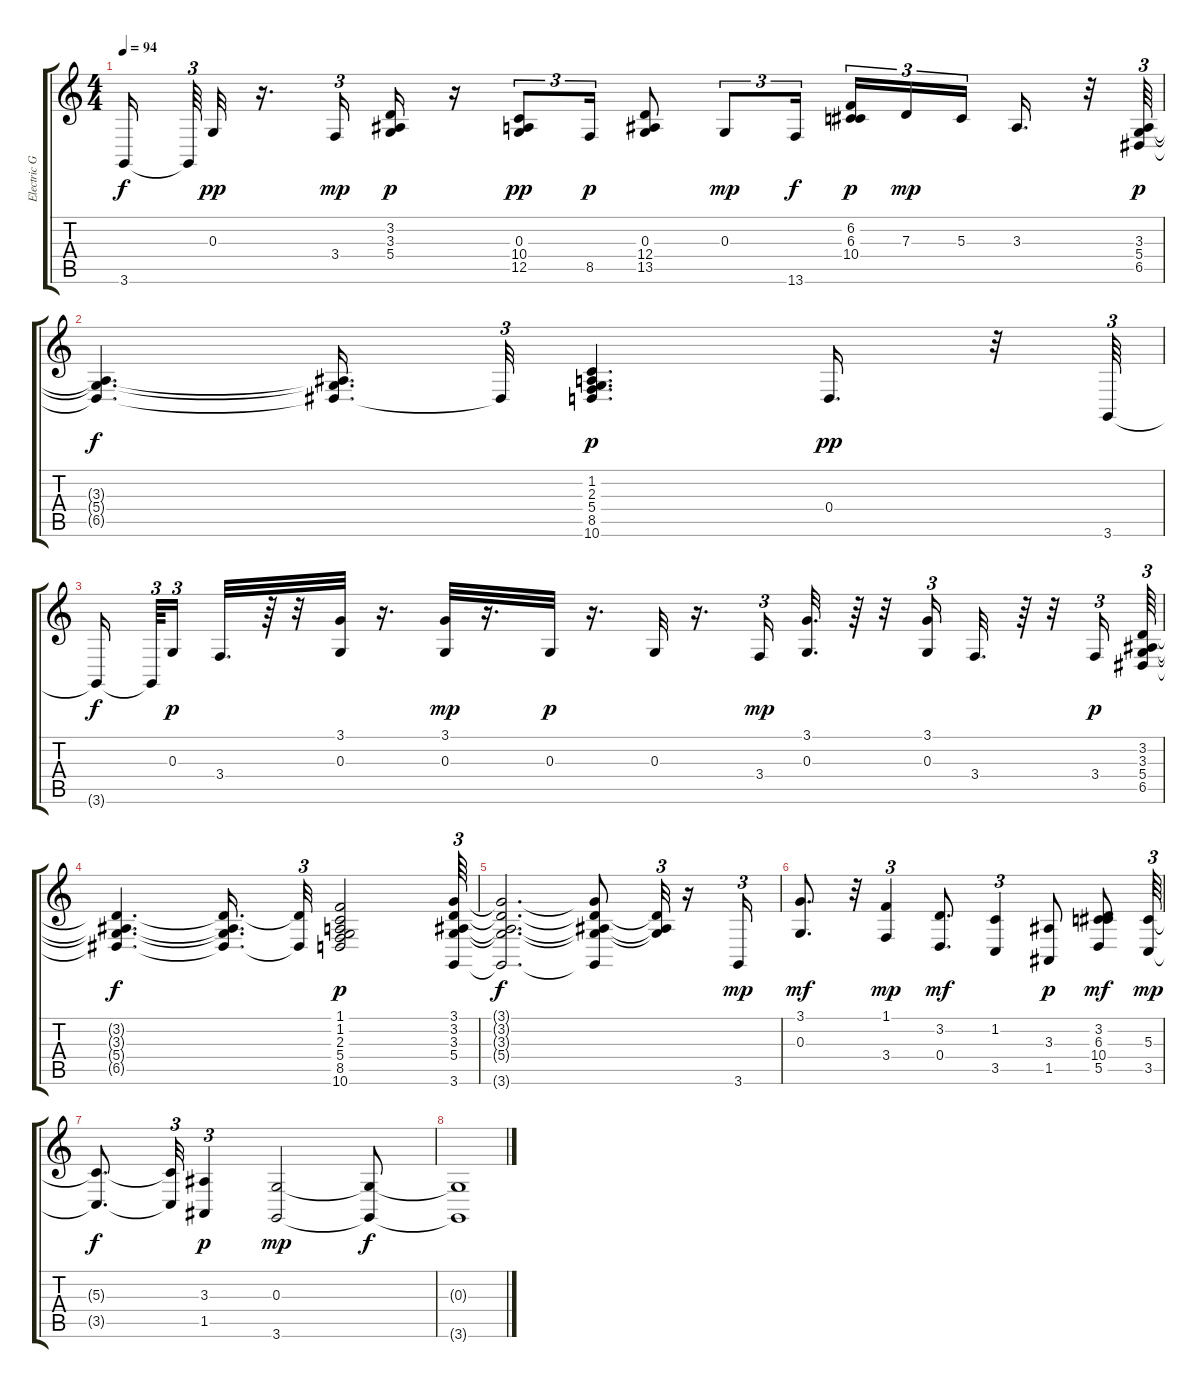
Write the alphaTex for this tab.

\track ("Electric Grand" "Electric G") {instrument electricgrandpiano}
\staff {score tabs}
\tuning (E4 B3 G3 D3 A2 E2) {hide}
\ts (4 4)
\tempo 94
\clef g2
\ks c
3.6{t}.16{dy f} 3.6{t}.64{tu (3 2)} 0.3.32{dy pp} r.16{d} 3.4.16{tu (3 2) dy mp} (3.2 3.3 5.4).16{dy p} r.16 (0.3 10.4 12.5).8{tu (3 2) dy pp} 8.5.16{tu (3 2) dy p} (0.3 12.4 13.5).8 0.3.8{tu (3 2) dy mp} 13.6.16{tu (3 2) dy f} (6.2 6.3 10.4).16{tu (3 2) dy p} 7.3.16{tu (3 2) dy mp} 5.3.16{tu (3 2)} 3.3.16{d} r.32 (3.3 5.4 6.5).64{tu (3 2) dy p} |
(3.3{t} 5.4{t} 6.5{t}).4{d dy f} (3.3{t} 5.4{t} 6.5{t}).16{d} 6.5{t}.32{tu (3 2)} (1.2 2.3 5.4 8.5 10.6).4{d dy p} 0.4.16{d dy pp} r.32 3.6.64{tu (3 2)} |
3.6{t}.16{dy f} 3.6{t}.64{tu (3 2)} 0.3.16{tu (3 2) dy p} 3.4.32{d} r.64 r.32 (3.1 0.3).32 r.16{d} (3.1 0.3).32{dy mp} r.16{d} 0.3.32{dy p} r.16{d} 0.3.32 r.16{d} 3.4.16{tu (3 2) dy mp} (3.1 0.3).32{d} r.64 r.32 (3.1 0.3).16{tu (3 2)} 3.4.32{d} r.64 r.32 3.4.16{tu (3 2) dy p} (3.2 3.3 5.4 6.5).64{tu (3 2)} |
(3.2{t} 3.3{t} 5.4{t} 6.5{t}).4{d dy f} (3.2{t} 3.3{t} 5.4{t} 6.5{t}).16{d} (3.2{t} 6.5{t}).32{tu (3 2)} (1.1 1.2 2.3 5.4 8.5 10.6).2{dy p} (3.1 3.2 3.3 5.4 3.6).64{tu (3 2)} |
(3.1{t} 3.2{t} 3.3{t} 5.4{t} 3.6{t}).2{d dy f} (3.1{t} 3.2{t} 3.3{t} 5.4{t} 3.6{t}).8 (3.2{t} 3.3{t} 5.4{t}).32{tu (3 2)} r.16 3.6.16{tu (3 2) dy mp} |
(3.1 0.3).8{d dy mf} r.32 (1.1 3.4).4{tu (3 2) dy mp} (3.2 0.4).8{d dy mf} (1.2 3.5).4{tu (3 2)} (3.3 1.5).8{dy p} (3.2 6.3 10.4 5.5).8{dy mf} (5.3 3.5).64{tu (3 2) dy mp} |
(5.3{t} 3.5{t}).8{d dy f} (5.3{t} 3.5{t}).32{tu (3 2)} (3.3 1.5).4{tu (3 2) dy p} (0.3 3.6).2{dy mp} (0.3{t} 3.6{t}).8{dy f} |
(0.3{t} 3.6{t}).1
